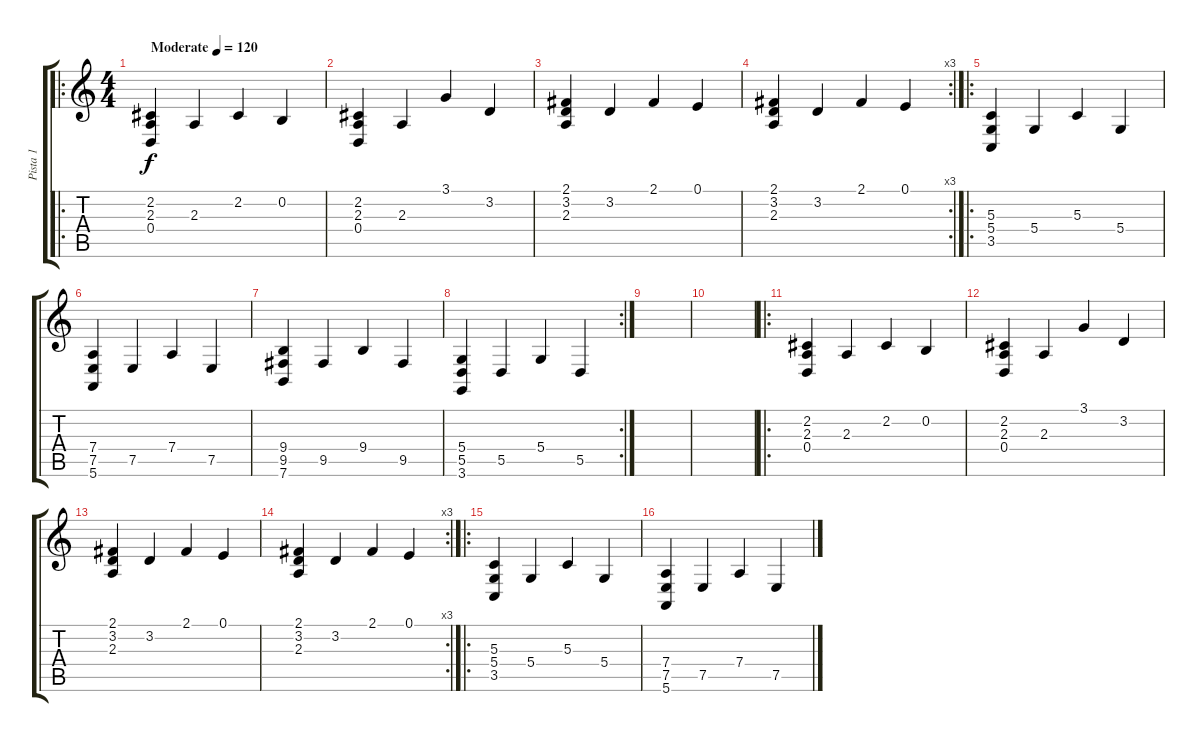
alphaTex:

\track ("Pista 1" "Pista 1") {instrument acousticgrandpiano}
\staff {score tabs}
\tuning (E4 B3 G3 D3 A2 E2) {hide}
\ro
\ts (4 4)
\tempo (120 "Moderate")
\clef g2
\ks c
(2.2 2.3 0.4).4{dy f instrument acousticgrandpiano} 2.3.4 2.2.4 0.2.4 |
(2.2 2.3 0.4).4 2.3.4 3.1.4 3.2.4 |
(2.1 3.2 2.3).4 3.2.4 2.1.4 0.1.4 |
\rc 3
(2.1 3.2 2.3).4 3.2.4 2.1.4 0.1.4 |
\ro
(5.3 5.4 3.5).4 5.4.4 5.3.4 5.4.4 |
(7.4 7.5 5.6).4 7.5.4 7.4.4 7.5.4 |
(9.4 9.5 7.6).4 9.5.4 9.4.4 9.5.4 |
\rc 2
(5.4 5.5 3.6).4 5.5.4 5.4.4 5.5.4 |
|
|
\ro
(2.2 2.3 0.4).4 2.3.4 2.2.4 0.2.4 |
(2.2 2.3 0.4).4 2.3.4 3.1.4 3.2.4 |
(2.1 3.2 2.3).4 3.2.4 2.1.4 0.1.4 |
\rc 3
(2.1 3.2 2.3).4 3.2.4 2.1.4 0.1.4 |
\ro
(5.3 5.4 3.5).4 5.4.4 5.3.4 5.4.4 |
(7.4 7.5 5.6).4 7.5.4 7.4.4 7.5.4
